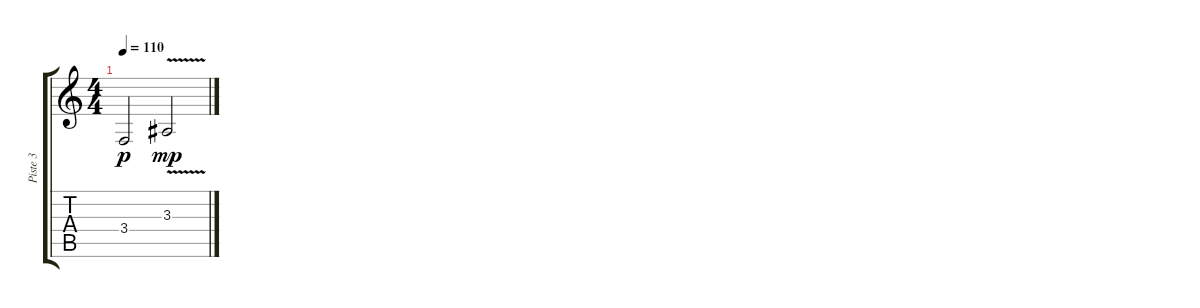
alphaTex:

\track ("Piste 3" "Piste 3") {instrument panflute}
\staff {score tabs}
\tuning (E4 B3 G3 D3 A2 E2) {hide}
\ts (4 4)
\tempo 110
\clef g2
\ks c
3.4.2{dy p} 3.3{v}.2{dy mp}
